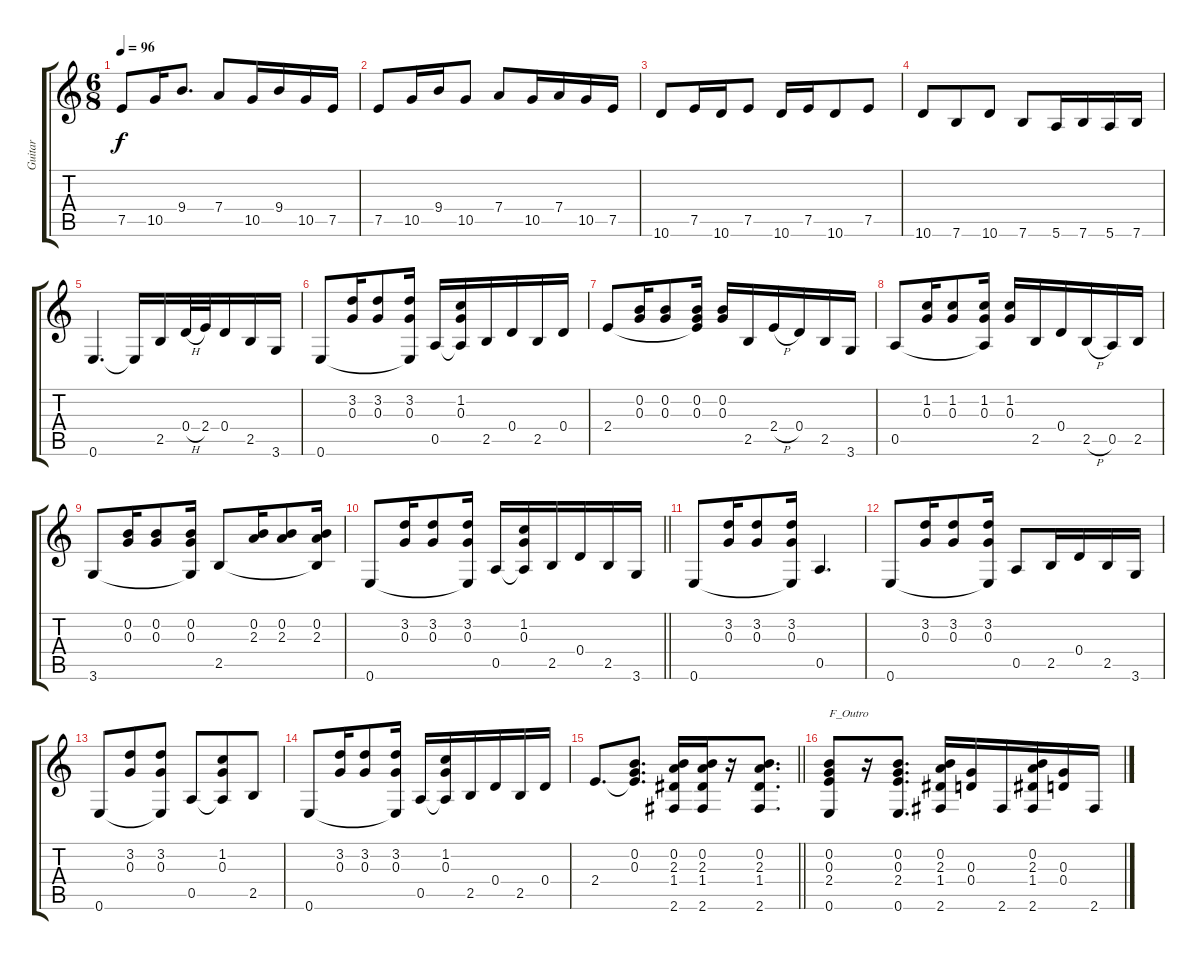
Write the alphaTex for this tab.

\track ("Guitar" "Guitar") {instrument acousticguitarnylon}
\staff {score tabs}
\tuning (E4 B3 G3 D3 A2 E2) {hide}
\ts (6 8)
\tempo 96
\clef g2
\ks c
7.5.8{dy f} 10.5.16 9.4.8{d} 7.4.8 10.5.16 9.4.16 10.5.16 7.5.16 |
7.5.8 10.5.16 9.4.16 10.5.8 7.4.8 10.5.16 7.4.16 10.5.16 7.5.16 |
10.6.8 7.5.16 10.6.16 7.5.8 10.6.16 7.5.16 10.6.8 7.5.8 |
10.6.8 7.6.8 10.6.8 7.6.8 5.6.16 7.6.16 5.6.16 7.6.16 |
0.6.4{d} 0.6{t}.16 2.5.16 0.4{h}.32 2.4.32 0.4.16 2.5.16 3.6.16 |
0.6.8 (3.2 0.3).16 (3.2 0.3).8 (3.2 0.3 0.6{t}).16 0.5.16 (1.2 0.3 0.5{t}).16 2.5.16 0.4.16 2.5.16 0.4.16 |
2.4.8 (0.2 0.3).16 (0.2 0.3).8 (0.2 0.3 2.4{t}).16 (0.2 0.3).16 2.5.16 2.4{h}.16 0.4.16 2.5.16 3.6.16 |
0.5.8 (1.2 0.3).16 (1.2 0.3).8 (1.2 0.3 0.5{t}).16 (1.2 0.3).16 2.5.16 0.4.16 2.5{h}.16 0.5.16 2.5.16 |
3.6.8 (0.2 0.3).16 (0.2 0.3).8 (0.2 0.3 3.6{t}).16 2.5.8 (0.2 2.3).16 (0.2 2.3).8 (0.2 2.3 2.5{t}).16 |
\barLineRight lightlight
0.6.8 (3.2 0.3).16 (3.2 0.3).8 (3.2 0.3 0.6{t}).16 0.5.16 (1.2 0.3 0.5{t}).16 2.5.16 0.4.16 2.5.16 3.6.16 |
0.6.8 (3.2 0.3).16 (3.2 0.3).8 (3.2 0.3 0.6{t}).16 0.5.4{d} |
0.6.8 (3.2 0.3).16 (3.2 0.3).8 (3.2 0.3 0.6{t}).16 0.5.8 2.5.16 0.4.16 2.5.16 3.6.16 |
0.6.8 (3.2 0.3).8 (3.2 0.3 0.6{t}).8 0.5.8 (1.2 0.3 0.5{t}).8 2.5.8 |
0.6.8 (3.2 0.3).16 (3.2 0.3).8 (3.2 0.3 0.6{t}).16 0.5.16 (1.2 0.3 0.5{t}).16 2.5.16 0.4.16 2.5.16 0.4.16 |
\barLineRight lightlight
2.4.8{d} (0.2 0.3 2.4{t}).8{d} (0.2 2.3 1.4 2.6).16 (0.2 2.3 1.4 2.6).16 r.16 (0.2 2.3 1.4 2.6).8{d} |
(0.2 0.3 2.4 0.6).8{txt "F_Outro"} r.16 (0.2 0.3 2.4 0.6).8{d} (0.2 2.3 1.4 2.6).16 (0.3 0.4).16 2.6.16 (0.2 2.3 1.4 2.6).16 (0.3 0.4).16 2.6.16
